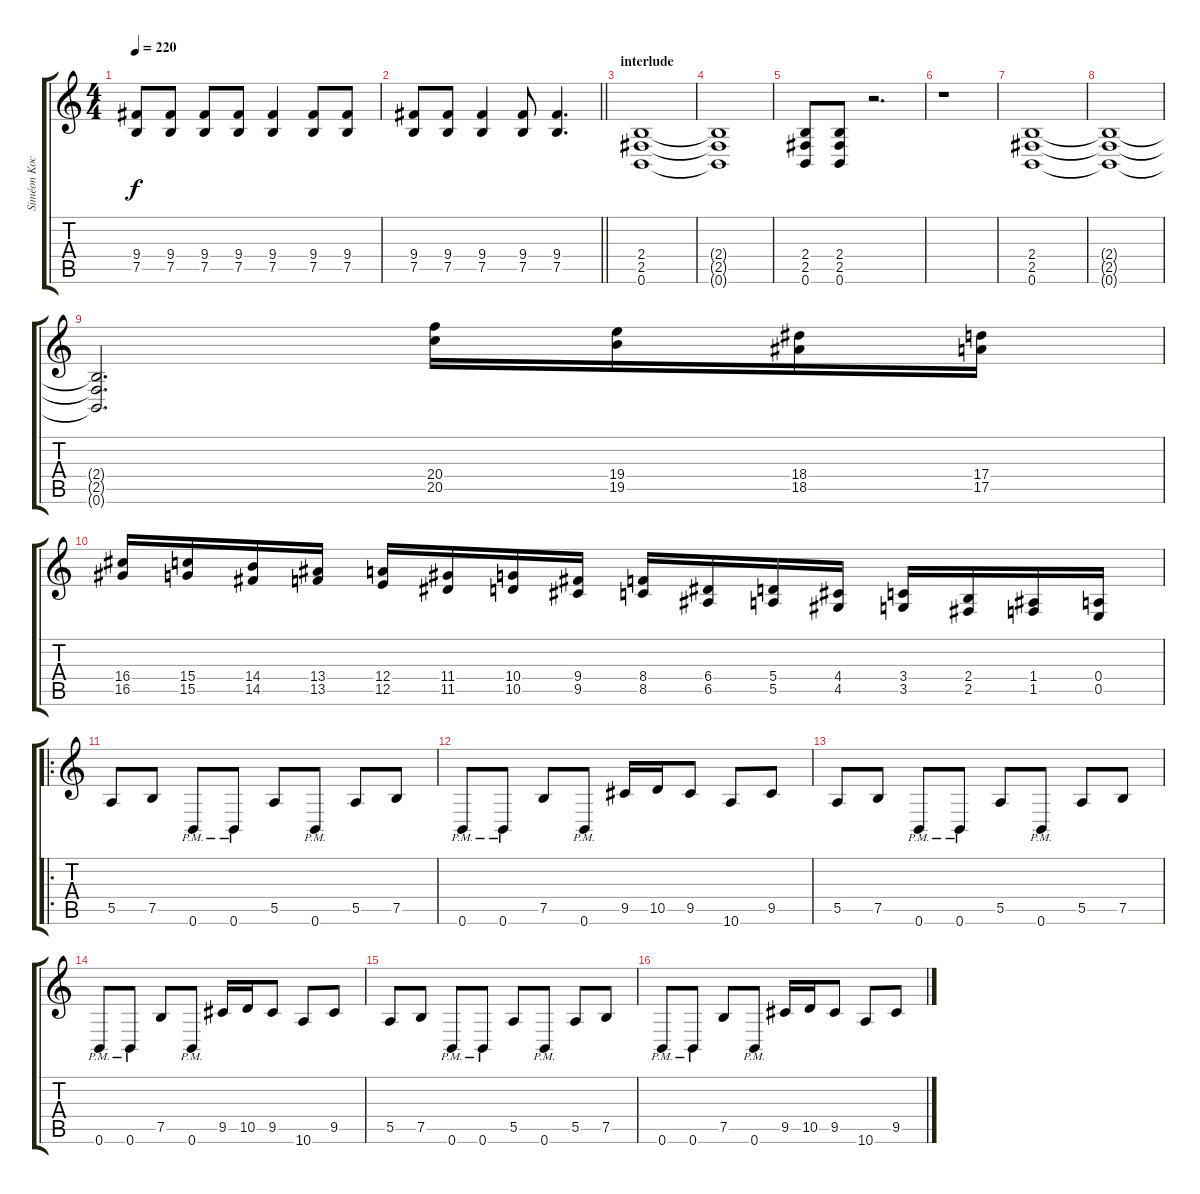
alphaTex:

\track ("Siméon Koch" "Siméon Koc") {instrument distortionguitar}
\staff {score tabs}
\tuning (B3 Gb3 D3 A2 E2 B1) {hide}
\ts (4 4)
\tempo 220
\clef g2
\ks c
(9.4 7.5).8{dy f} (9.4 7.5).8 (9.4 7.5).8 (9.4 7.5).8 (9.4 7.5).4 (9.4 7.5).8 (9.4 7.5).8 |
\barLineRight lightlight
(9.4 7.5).8 (9.4 7.5).8 (9.4 7.5).4 (9.4 7.5).8 (9.4 7.5).4{d} |
\section ("" "interlude")
(2.4 2.5 0.6).1 |
(2.4{t} 2.5{t} 0.6{t}).1 |
(2.4 2.5 0.6).8 (2.4 2.5 0.6).8 r.2{d} |
r.1 |
(2.4 2.5 0.6).1 |
(2.4{t} 2.5{t} 0.6{t}).1 |
(2.4{t} 2.5{t} 0.6{t}).2{d} (20.4 20.5).16{instrument guitarfretnoise} (19.4 19.5).16 (18.4 18.5).16 (17.4 17.5).16 |
(16.4 16.5).16{instrument guitarfretnoise} (15.4 15.5).16 (14.4 14.5).16 (13.4 13.5).16 (12.4 12.5).16 (11.4 11.5).16 (10.4 10.5).16 (9.4 9.5).16 (8.4 8.5).16 (6.4 6.5).16 (5.4 5.5).16 (4.4 4.5).16 (3.4 3.5).16 (2.4 2.5).16 (1.4 1.5).16 (0.4 0.5).16 |
\ro
5.5.8{instrument distortionguitar} 7.5.8 0.6{pm}.8 0.6{pm}.8 5.5.8 0.6{pm}.8 5.5.8 7.5.8 |
0.6{pm}.8 0.6{pm}.8 7.5.8 0.6{pm}.8 9.5.16 10.5.16 9.5.8 10.6.8 9.5.8 |
5.5.8 7.5.8 0.6{pm}.8 0.6{pm}.8 5.5.8 0.6{pm}.8 5.5.8 7.5.8 |
0.6{pm}.8 0.6{pm}.8 7.5.8 0.6{pm}.8 9.5.16 10.5.16 9.5.8 10.6.8 9.5.8 |
5.5.8 7.5.8 0.6{pm}.8 0.6{pm}.8 5.5.8 0.6{pm}.8 5.5.8 7.5.8 |
0.6{pm}.8 0.6{pm}.8 7.5.8 0.6{pm}.8 9.5.16 10.5.16 9.5.8 10.6.8 9.5.8
